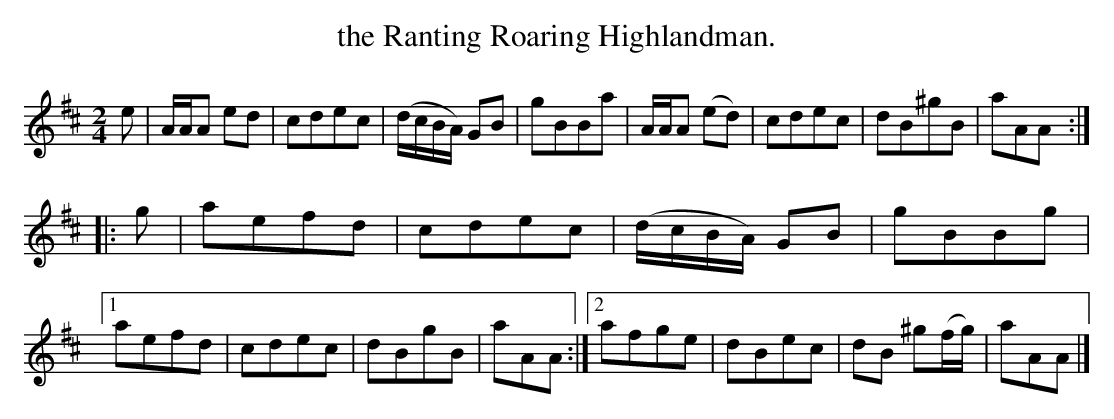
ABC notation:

X:1
T:the Ranting Roaring Highlandman.
M:2/4
L:1/8
K:AMix
e |A/A/A  ed |cdec|(d/c/B/A/) GB     |gBBa|\
A/A/A (ed)|cdec| dB^gB            |aAA:|
|:g |aefd      |cdec|(d/c/B/A/) GB     |gBBg|
[1 aefd      |cdec| dBgB             |aAA:|\
[2 afge      |dBec| dB       ^g(f/g/)|aAA|]
